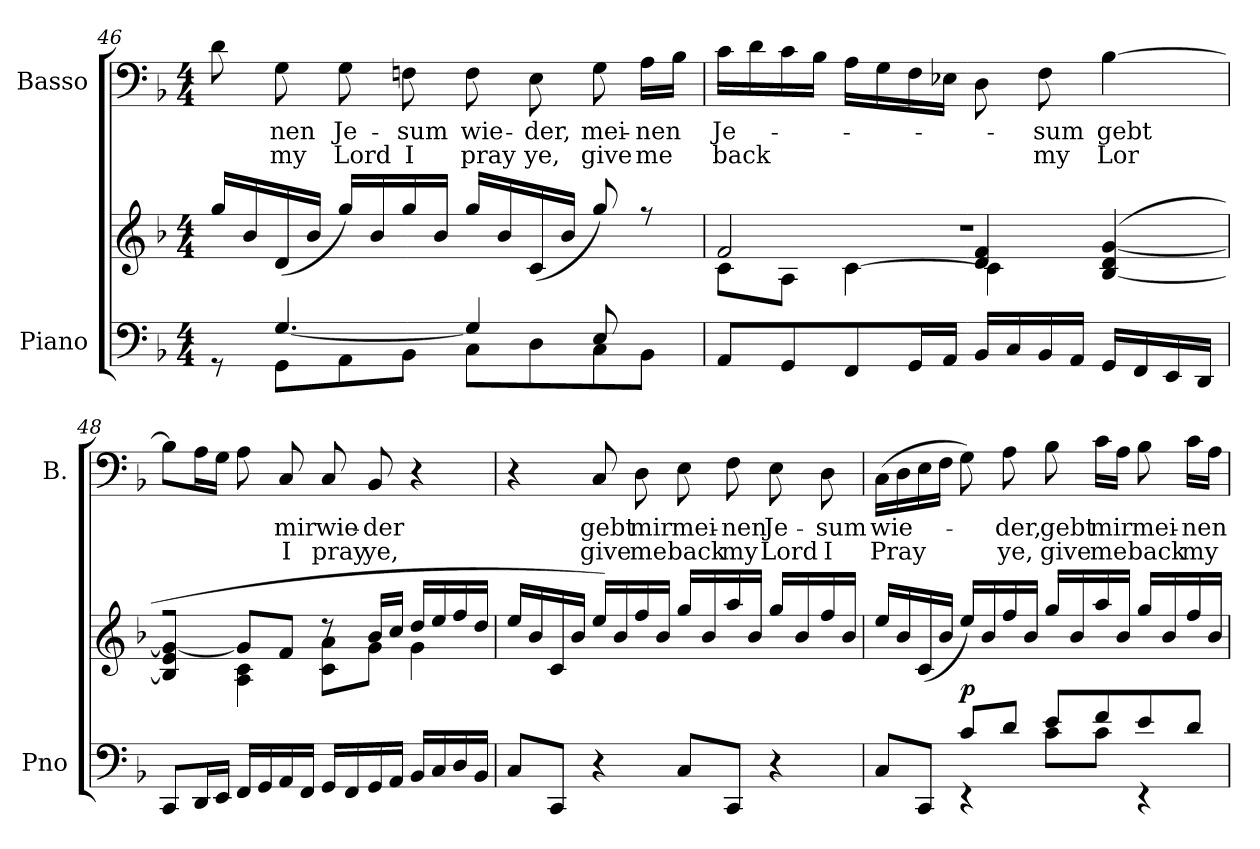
**kern	**kern	**dynam	**kern	**text	**text
*part2	*part2	*part2	*part1	*part1	*part1
*staff3	*staff2	*staff2/3	*staff1	*staff1	*staff1
*I"Piano	*	*	*I"Basso	*	*
*I'Pno	*	*	*I'B.	*	*
*clefF4	*clefG2	*	*clefF4	*	*
*k[b-]	*k[b-]	*	*k[b-]	*	*
*M4/4	*M4/4	*	*M4/4	*	*
=46	=46	=46	=46	=46	=46
*^	*^	*	*	*	*
8rGG	8ryy	16gg/LL	2..ryy	.	8d\	.	.
.	.	16b-/	.	.	.	.	.
8GG\L	[4.G!/	(>16d/	.	.	8G\	-nen	my
.	.	16b-/JJ	.	.	.	.	.
8AA\	.	16gg/LL)	.	.	8G\	Je-	Lord
.	.	16b-/	.	.	.	.	.
8BB-\J	.	16gg/	.	.	8Fn\	-sum	I
.	.	16b-/JJ	.	.	.	.	.
8C\L	4G!/]	16gg/LL	.	.	8F\	wie-	pray
.	.	16b-/	.	.	.	.	.
8D\	.	(>16c/	.	.	8E\	-der,	ye,
.	.	16b-/JJ	.	.	.	.	.
8C\	8E!/L	8gg/)	.	.	8G\	mei-	give
8BB-\J	8ryy	8rff	8d!\J	.	16A\LL	-nen	me
.	.	.	.	.	16B-\JJ	.	.
*v	*v	*	*	*	*	*	*
!!LO:LB:g=z
=47	=47	=47	=47	=47	=47	=47
*	*	*^	*	*	*	*
8AA/L	1r	2f/	8c!\L	.	16c\LL	Je-	back
.	.	.	.	.	16d\	.	.
8GG/	.	.	8A!\J	.	16c\	.	.
.	.	.	.	.	16B-\JJ	.	.
8FF/	.	.	[4c!\	.	16A\LL	.	.
.	.	.	.	.	16G\	.	.
16GG/L	.	.	.	.	16F\	.	.
16AA/JJ	.	.	.	.	16E-X\JJ	.	.
16BB-/LL	.	4d!/ 4f!/	(>4c!\]	.	8D\	.	.
16C/	.	.	.	.	.	.	.
16BB-/	.	.	.	.	8F\	-sum	my
16AA/JJ	.	.	.	.	.	.	.
16GG/LL	.	([4B-!/ 4d!/ [4g!/	4ryy	.	[4B-\	gebt	Lor
16FF/	.	.	.	.	.	.	.
16EE/	.	.	.	.	.	.	.
16DD/JJ	.	.	.	.	.	.	.
=48	=48	=48	=48	=48	=48	=48	=48
8CC/L	2rff	4B-!/] 4e!/ 4g!/_	4ryy	.	8B-\L]	.	.
16DD/L	.	.	.	.	16A\L	.	.
16EE/JJ	.	.	.	.	16G\JJ	.	.
16FF/LL	.	8g!/L]	4A!\ 4c!\	.	8A\	.	.
16GG/	.	.	.	.	.	.	.
16AA/	.	8f!/J	.	.	8C/	mir	I
16FF/JJ	.	.	.	.	.	.	.
16GG/LL	8rdd	8c!\ 8a!\L	2ryy	.	8C/	wie-	pray
16FF/	.	.	.	.	.	.	.
16GG/	16b-/LL	8g!\J	.	.	8BB-/	-der	ye,
16AA/JJ	16cc/JJ	.	.	.	.	.	.
16BB-/LL	16dd/LL	4g!\	.	.	4r	.	.
16C/	16ee/	.	.	.	.	.	.
16D/	16ff/	.	.	.	.	.	.
16BB-/JJ	16dd/JJ	.	.	.	.	.	.
*	*v	*v	*v	*	*	*	*
!!LO:LB:g=z
=49	=49	=49	=49	=49	=49
8C/L	16ee/LL	.	4r	.	.
.	16b-/	.	.	.	.
8CC/J	16c/	.	.	.	.
.	16b-/JJ	.	.	.	.
4r	16ee/LL)	.	8C/	gebt	give
.	16b-/	.	.	.	.
.	16ff/	.	8D\	mir	me
.	16b-/JJ	.	.	.	.
8C/L	16gg/LL	.	8E\	mei-	back
.	16b-/	.	.	.	.
8CC/J	16aa/	.	8F\	-nen	my
.	16b-/JJ	.	.	.	.
4r	16gg/LL	.	8E\	Je-	Lord
.	16b-/	.	.	.	.
.	16ff/	.	8D\	-sum	I
.	16b-/JJ	.	.	.	.
=50	=50	=50	=50	=50	=50
*^	*	*	*	*	*
8C/L	4ryy	16ee/LL	.	(16C\LL	wie-	Pray
.	.	16b-/	.	16D\	.	.
8CC/J	.	(>16c/	.	16E\	.	.
.	.	16b-/JJ	.	16F\JJ	.	.
!	!	!	!LO:DY:a=2	!	!	!
4rEE	8c/L	16ee/LL)	p	8G\)	.	.
.	.	16b-/	.	.	.	.
.	8d/J	16ff/	.	8A\	-der,	ye,
.	.	16b-/JJ	.	.	.	.
8c\L	8e/L	16gg/LL	.	8B-\	gebt	give
.	.	16b-/	.	.	.	.
8c\J	8f/	16aa/	.	16c\LL	mir	me
.	.	16b-/JJ	.	16A\JJ	.	.
4rEE	8e/	16gg/LL	.	8B-\	mei-	back
.	.	16b-/	.	.	.	.
.	8d/J	16ff/	.	16c\LL	-nen	my
.	.	16b-/JJ	.	16A\JJ	.	.
*v	*v	*	*	*	*	*
=	=	=	=	=	=
*-	*-	*-	*-	*-	*-
